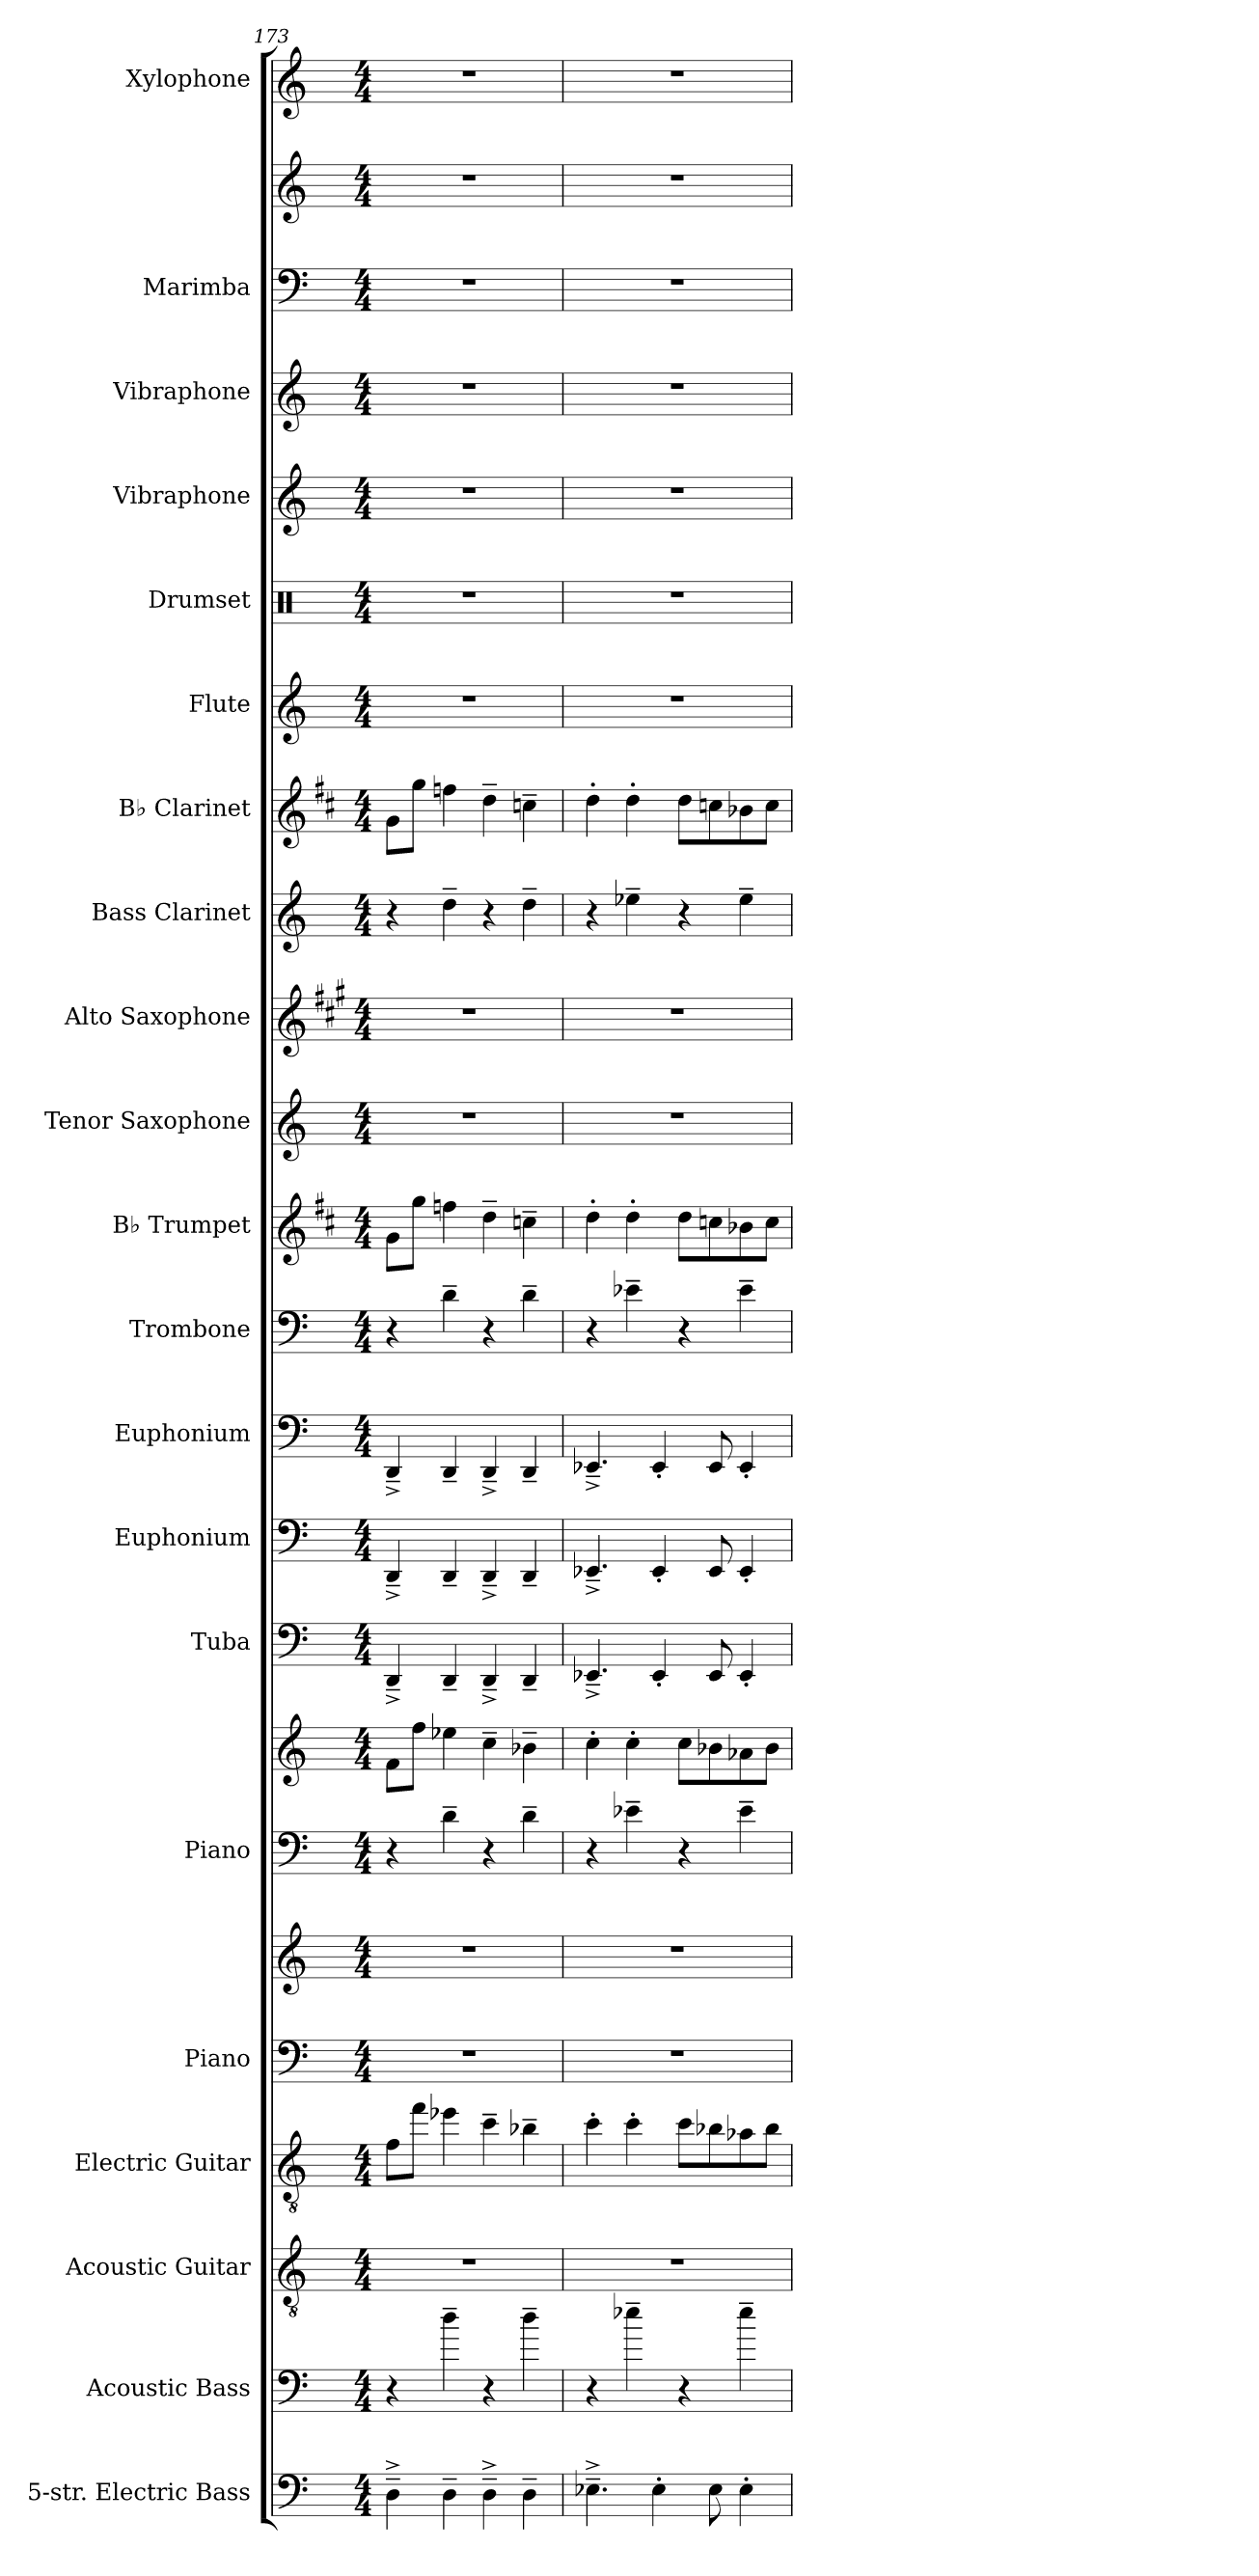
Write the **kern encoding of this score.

**kern	**kern	**kern	**kern	**kern	**kern	**kern	**kern	**kern	**kern	**kern	**kern	**kern	**kern	**kern	**kern	**kern	**kern	**kern	**kern	**kern	**kern	**kern	**kern
*part21	*part20	*part19	*part18	*part17	*part17	*part16	*part16	*part15	*part14	*part13	*part12	*part11	*part10	*part9	*part8	*part7	*part6	*part5	*part4	*part3	*part2	*part2	*part1
*staff24	*staff23	*staff22	*staff21	*staff20	*staff19	*staff18	*staff17	*staff16	*staff15	*staff14	*staff13	*staff12	*staff11	*staff10	*staff9	*staff8	*staff7	*staff6	*staff5	*staff4	*staff3	*staff2	*staff1
*I"5-str. Electric Bass	*I"Acoustic Bass	*I"Acoustic Guitar	*I"Electric Guitar	*I"Piano	*	*I"Piano	*	*I"Tuba	*I"Euphonium	*I"Euphonium	*I"Trombone	*I"B♭ Trumpet	*I"Tenor Saxophone	*I"Alto Saxophone	*I"Bass Clarinet	*I"B♭ Clarinet	*I"Flute	*I"Drumset	*I"Vibraphone	*I"Vibraphone	*I"Marimba	*	*I"Xylophone
*I'El. B.	*I'Bass	*I'Guit.	*I'El. Guit.	*I'Pno.	*	*I'Pno.	*	*I'Tba.	*I'Euph.	*I'Euph.	*I'Tbn.	*I'B♭ Tpt.	*I'T. Sax.	*I'A. Sax.	*I'B. Cl.	*I'B♭ Cl.	*I'Fl.	*I'Drs.	*I'Vib.	*I'Vib.	*I'Mrm.	*	*I'Xyl.
*clefF4	*clefF4	*clefGv2	*clefGv2	*clefF4	*clefG2	*clefF4	*clefG2	*clefF4	*clefF4	*clefF4	*clefF4	*clefG2	*clefG2	*clefG2	*clefG2	*clefG2	*clefG2	*clefX	*clefG2	*clefG2	*clefF4	*clefG2	*clefG2
*ITrd7c12	*ITrd7c12	*	*	*	*	*	*	*	*	*	*	*ITrd1c2	*ITrd8c14	*ITrd5c9	*ITrd8c14	*ITrd1c2	*	*	*	*	*	*	*ITrd-7c-12
*k[]	*k[]	*k[]	*k[]	*k[]	*k[]	*k[]	*k[]	*k[]	*k[]	*k[]	*k[]	*k[]	*k[]	*k[]	*k[]	*k[]	*k[]	*k[]	*k[]	*k[]	*k[]	*k[]	*k[]
*M4/4	*M4/4	*M4/4	*M4/4	*M4/4	*M4/4	*M4/4	*M4/4	*M4/4	*M4/4	*M4/4	*M4/4	*M4/4	*M4/4	*M4/4	*M4/4	*M4/4	*M4/4	*M4/4	*M4/4	*M4/4	*M4/4	*M4/4	*M4/4
=173	=173	=173	=173	=173	=173	=173	=173	=173	=173	=173	=173	=173	=173	=173	=173	=173	=173	=173	=173	=173	=173	=173	=173
4DD~^\	4r	1r	8f\L	1r	1r	4r	8f\L	4DD~^/	4DD~^/	4DD~^/	4r	8f\L	1r	1r	4r	8f\L	1r	1r	1r	1r	1r	1r	1r
.	.	.	8ff\J	.	.	.	8ff\J	.	.	.	.	8ff\J	.	.	.	8ff\J	.	.	.	.	.	.	.
4DD~\	4d~\	.	4ee-X\	.	.	4d~\	4ee-X\	4DD~/	4DD~/	4DD~/	4d~\	4ee-X\	.	.	4d~\	4ee-X\	.	.	.	.	.	.	.
4DD~^\	4r	.	4cc~\	.	.	4r	4cc~\	4DD~^/	4DD~^/	4DD~^/	4r	4cc~\	.	.	4r	4cc~\	.	.	.	.	.	.	.
4DD~\	4d~\	.	4b-X~\	.	.	4d~\	4b-X~\	4DD~/	4DD~/	4DD~/	4d~\	4b-X~\	.	.	4d~\	4b-X~\	.	.	.	.	.	.	.
=174	=174	=174	=174	=174	=174	=174	=174	=174	=174	=174	=174	=174	=174	=174	=174	=174	=174	=174	=174	=174	=174	=174	=174
4.EE-X~^\	4r	1r	4cc'\	1r	1r	4r	4cc'\	4.EE-X~^/	4.EE-X~^/	4.EE-X~^/	4r	4cc'\	1r	1r	4r	4cc'\	1r	1r	1r	1r	1r	1r	1r
.	4e-X~\	.	4cc'\	.	.	4e-X~\	4cc'\	.	.	.	4e-X~\	4cc'\	.	.	4e-X~\	4cc'\	.	.	.	.	.	.	.
4EE-'\	.	.	.	.	.	.	.	4EE-'/	4EE-'/	4EE-'/	.	.	.	.	.	.	.	.	.	.	.	.	.
.	4r	.	8cc\L	.	.	4r	8cc\L	.	.	.	4r	8cc\L	.	.	4r	8cc\L	.	.	.	.	.	.	.
8EE-\	.	.	8b-X\	.	.	.	8b-X\	8EE-/	8EE-/	8EE-/	.	8b-X\	.	.	.	8b-X\	.	.	.	.	.	.	.
4EE-'\	4e-~\	.	8a-X\	.	.	4e-~\	8a-X\	4EE-'/	4EE-'/	4EE-'/	4e-~\	8a-X\	.	.	4e-~\	8a-X\	.	.	.	.	.	.	.
.	.	.	8b-\J	.	.	.	8b-\J	.	.	.	.	8b-\J	.	.	.	8b-\J	.	.	.	.	.	.	.
=	=	=	=	=	=	=	=	=	=	=	=	=	=	=	=	=	=	=	=	=	=	=	=
*-	*-	*-	*-	*-	*-	*-	*-	*-	*-	*-	*-	*-	*-	*-	*-	*-	*-	*-	*-	*-	*-	*-	*-
